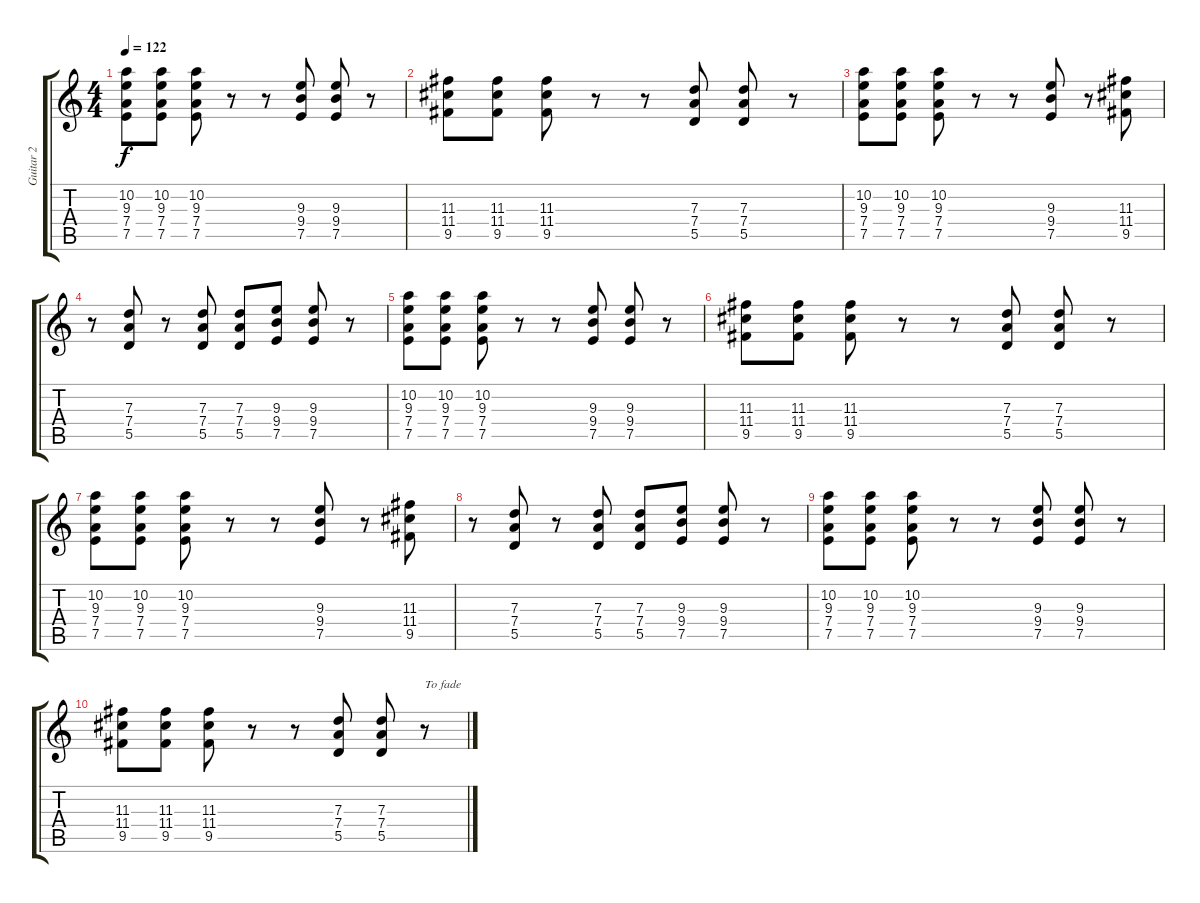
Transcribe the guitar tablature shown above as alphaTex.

\track ("Guitar 2" "Guitar 2") {instrument overdrivenguitar}
\staff {score tabs}
\tuning (E4 B3 G3 D3 A2 E2) {hide}
\ts (4 4)
\tempo 122
\clef g2
\ks c
(10.2 9.3 7.4 7.5).8{dy f} (10.2 9.3 7.4 7.5).8 (10.2 9.3 7.4 7.5).8 r.8 r.8 (9.3 9.4 7.5).8 (9.3 9.4 7.5).8 r.8 |
(11.3 11.4 9.5).8 (11.3 11.4 9.5).8 (11.3 11.4 9.5).8 r.8 r.8 (7.3 7.4 5.5).8 (7.3 7.4 5.5).8 r.8 |
(10.2 9.3 7.4 7.5).8 (10.2 9.3 7.4 7.5).8 (10.2 9.3 7.4 7.5).8 r.8 r.8 (9.3 9.4 7.5).8 r.8 (11.3 11.4 9.5).8 |
r.8 (7.3 7.4 5.5).8 r.8 (7.3 7.4 5.5).8 (7.3 7.4 5.5).8 (9.3 9.4 7.5).8 (9.3 9.4 7.5).8 r.8 |
(10.2 9.3 7.4 7.5).8 (10.2 9.3 7.4 7.5).8 (10.2 9.3 7.4 7.5).8 r.8 r.8 (9.3 9.4 7.5).8 (9.3 9.4 7.5).8 r.8 |
(11.3 11.4 9.5).8 (11.3 11.4 9.5).8 (11.3 11.4 9.5).8 r.8 r.8 (7.3 7.4 5.5).8 (7.3 7.4 5.5).8 r.8 |
(10.2 9.3 7.4 7.5).8 (10.2 9.3 7.4 7.5).8 (10.2 9.3 7.4 7.5).8 r.8 r.8 (9.3 9.4 7.5).8 r.8 (11.3 11.4 9.5).8 |
r.8 (7.3 7.4 5.5).8 r.8 (7.3 7.4 5.5).8 (7.3 7.4 5.5).8 (9.3 9.4 7.5).8 (9.3 9.4 7.5).8 r.8 |
(10.2 9.3 7.4 7.5).8 (10.2 9.3 7.4 7.5).8 (10.2 9.3 7.4 7.5).8 r.8 r.8 (9.3 9.4 7.5).8 (9.3 9.4 7.5).8 r.8 |
(11.3 11.4 9.5).8 (11.3 11.4 9.5).8 (11.3 11.4 9.5).8 r.8 r.8 (7.3 7.4 5.5).8 (7.3 7.4 5.5).8 r.8{txt "To fade"}
